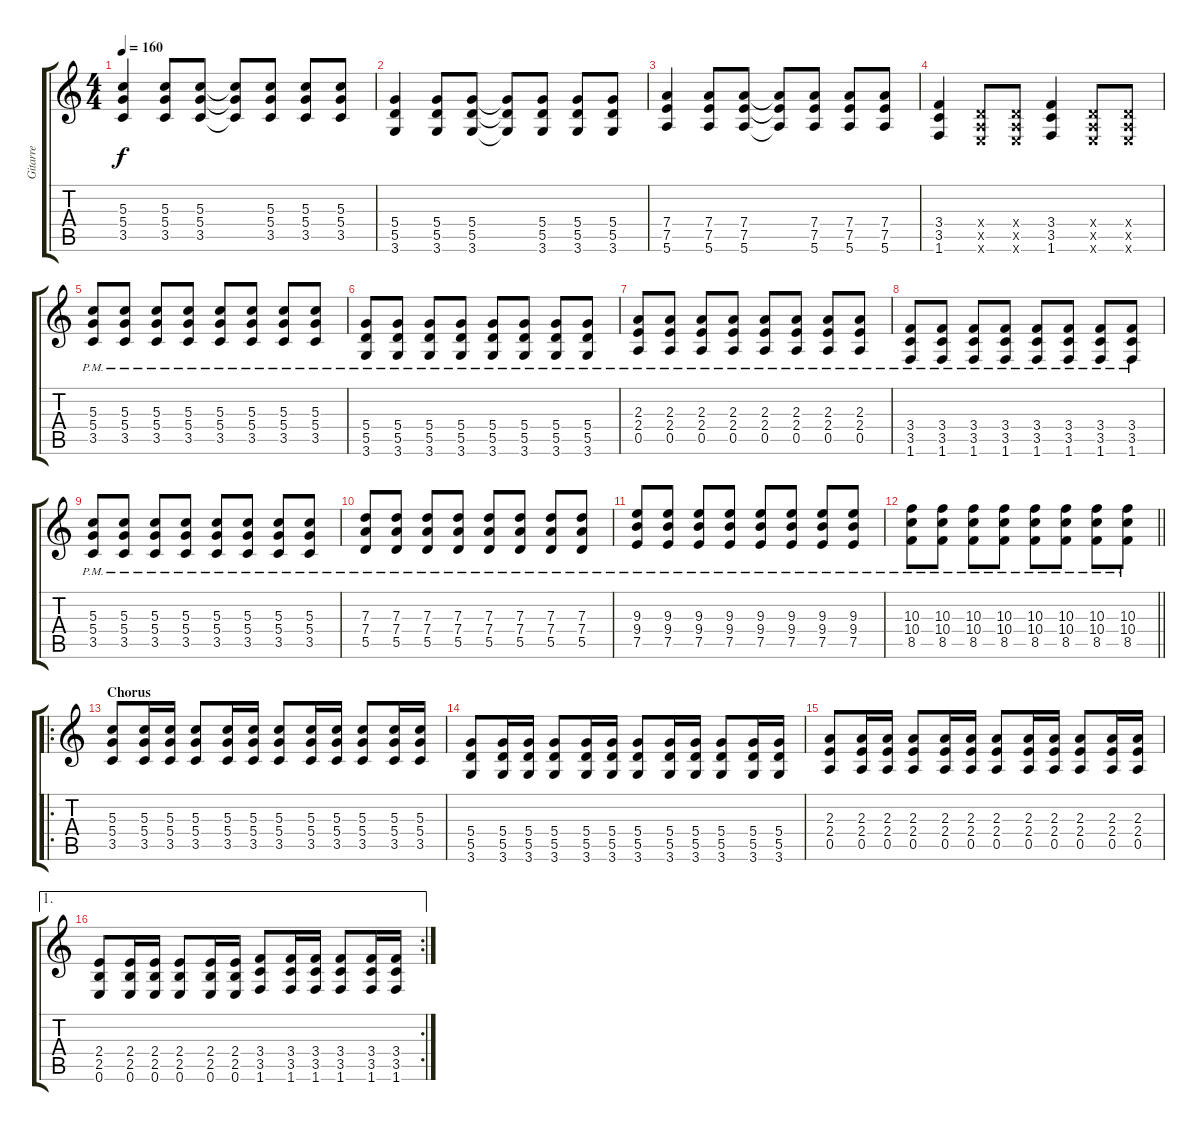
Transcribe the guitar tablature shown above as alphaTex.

\track ("Gitarre" "Gitarre") {instrument acousticguitarsteel}
\staff {score tabs}
\tuning (E4 B3 G3 D3 A2 E2) {hide}
\ts (4 4)
\tempo 160
\clef g2
\ks c
(5.3 5.4 3.5).4{dy f} (5.3 5.4 3.5).8 (5.3 5.4 3.5).8 (5.3{t} 5.4{t} 3.5{t}).8 (5.3 5.4 3.5).8 (5.3 5.4 3.5).8 (5.3 5.4 3.5).8 |
(5.4 5.5 3.6).4 (5.4 5.5 3.6).8 (5.4 5.5 3.6).8 (5.4{t} 5.5{t} 3.6{t}).8 (5.4 5.5 3.6).8 (5.4 5.5 3.6).8 (5.4 5.5 3.6).8 |
(7.4 7.5 5.6).4 (7.4 7.5 5.6).8 (7.4 7.5 5.6).8 (7.4{t} 7.5{t} 5.6{t}).8 (7.4 7.5 5.6).8 (7.4 7.5 5.6).8 (7.4 7.5 5.6).8 |
(3.4 3.5 1.6).4 (0.4{x} 0.5{x} 0.6{x}).8 (0.4{x} 0.5{x} 0.6{x}).8 (3.4 3.5 1.6).4 (0.4{x} 0.5{x} 0.6{x}).8 (0.4{x} 0.5{x} 0.6{x}).8 |
(5.3{pm} 5.4{pm} 3.5{pm}).8 (5.3{pm} 5.4{pm} 3.5{pm}).8 (5.3{pm} 5.4{pm} 3.5{pm}).8 (5.3{pm} 5.4{pm} 3.5{pm}).8 (5.3{pm} 5.4{pm} 3.5{pm}).8 (5.3{pm} 5.4{pm} 3.5{pm}).8 (5.3{pm} 5.4{pm} 3.5{pm}).8 (5.3{pm} 5.4{pm} 3.5{pm}).8 |
(5.4{pm} 5.5{pm} 3.6{pm}).8 (5.4{pm} 5.5{pm} 3.6{pm}).8 (5.4{pm} 5.5{pm} 3.6{pm}).8 (5.4{pm} 5.5{pm} 3.6{pm}).8 (5.4{pm} 5.5{pm} 3.6{pm}).8 (5.4{pm} 5.5{pm} 3.6{pm}).8 (5.4{pm} 5.5{pm} 3.6{pm}).8 (5.4{pm} 5.5{pm} 3.6{pm}).8 |
(2.3{pm} 2.4{pm} 0.5{pm}).8 (2.3{pm} 2.4{pm} 0.5{pm}).8 (2.3{pm} 2.4{pm} 0.5{pm}).8 (2.3{pm} 2.4{pm} 0.5{pm}).8 (2.3{pm} 2.4{pm} 0.5{pm}).8 (2.3{pm} 2.4{pm} 0.5{pm}).8 (2.3{pm} 2.4{pm} 0.5{pm}).8 (2.3{pm} 2.4{pm} 0.5{pm}).8 |
(3.4{pm} 3.5{pm} 1.6{pm}).8 (3.4{pm} 3.5{pm} 1.6{pm}).8 (3.4{pm} 3.5{pm} 1.6{pm}).8 (3.4{pm} 3.5{pm} 1.6{pm}).8 (3.4{pm} 3.5{pm} 1.6{pm}).8 (3.4{pm} 3.5{pm} 1.6{pm}).8 (3.4{pm} 3.5{pm} 1.6{pm}).8 (3.4{pm} 3.5{pm} 1.6{pm}).8 |
(5.3{pm} 5.4{pm} 3.5{pm}).8 (5.3{pm} 5.4{pm} 3.5{pm}).8 (5.3{pm} 5.4{pm} 3.5{pm}).8 (5.3{pm} 5.4{pm} 3.5{pm}).8 (5.3{pm} 5.4{pm} 3.5{pm}).8 (5.3{pm} 5.4{pm} 3.5{pm}).8 (5.3{pm} 5.4{pm} 3.5{pm}).8 (5.3{pm} 5.4{pm} 3.5{pm}).8 |
(7.3{pm} 7.4{pm} 5.5{pm}).8 (7.3{pm} 7.4{pm} 5.5{pm}).8 (7.3{pm} 7.4{pm} 5.5{pm}).8 (7.3{pm} 7.4{pm} 5.5{pm}).8 (7.3{pm} 7.4{pm} 5.5{pm}).8 (7.3{pm} 7.4{pm} 5.5{pm}).8 (7.3{pm} 7.4{pm} 5.5{pm}).8 (7.3{pm} 7.4{pm} 5.5{pm}).8 |
(9.3{pm} 9.4{pm} 7.5{pm}).8 (9.3{pm} 9.4{pm} 7.5{pm}).8 (9.3{pm} 9.4{pm} 7.5{pm}).8 (9.3{pm} 9.4{pm} 7.5{pm}).8 (9.3{pm} 9.4{pm} 7.5{pm}).8 (9.3{pm} 9.4{pm} 7.5{pm}).8 (9.3{pm} 9.4{pm} 7.5{pm}).8 (9.3{pm} 9.4{pm} 7.5{pm}).8 |
\barLineRight lightlight
(10.3{pm} 10.4{pm} 8.5{pm}).8 (10.3{pm} 10.4{pm} 8.5{pm}).8 (10.3{pm} 10.4{pm} 8.5{pm}).8 (10.3{pm} 10.4{pm} 8.5{pm}).8 (10.3{pm} 10.4{pm} 8.5{pm}).8 (10.3{pm} 10.4{pm} 8.5{pm}).8 (10.3{pm} 10.4{pm} 8.5{pm}).8 (10.3{pm} 10.4{pm} 8.5{pm}).8 |
\ro
\section ("" "Chorus")
(5.3 5.4 3.5).8 (5.3 5.4 3.5).16 (5.3 5.4 3.5).16 (5.3 5.4 3.5).8 (5.3 5.4 3.5).16 (5.3 5.4 3.5).16 (5.3 5.4 3.5).8 (5.3 5.4 3.5).16 (5.3 5.4 3.5).16 (5.3 5.4 3.5).8 (5.3 5.4 3.5).16 (5.3 5.4 3.5).16 |
(5.4 5.5 3.6).8 (5.4 5.5 3.6).16 (5.4 5.5 3.6).16 (5.4 5.5 3.6).8 (5.4 5.5 3.6).16 (5.4 5.5 3.6).16 (5.4 5.5 3.6).8 (5.4 5.5 3.6).16 (5.4 5.5 3.6).16 (5.4 5.5 3.6).8 (5.4 5.5 3.6).16 (5.4 5.5 3.6).16 |
(2.3 2.4 0.5).8 (2.3 2.4 0.5).16 (2.3 2.4 0.5).16 (2.3 2.4 0.5).8 (2.3 2.4 0.5).16 (2.3 2.4 0.5).16 (2.3 2.4 0.5).8 (2.3 2.4 0.5).16 (2.3 2.4 0.5).16 (2.3 2.4 0.5).8 (2.3 2.4 0.5).16 (2.3 2.4 0.5).16 |
\ae 1
\rc 2
(2.4 2.5 0.6).8 (2.4 2.5 0.6).16 (2.4 2.5 0.6).16 (2.4 2.5 0.6).8 (2.4 2.5 0.6).16 (2.4 2.5 0.6).16 (3.4 3.5 1.6).8 (3.4 3.5 1.6).16 (3.4 3.5 1.6).16 (3.4 3.5 1.6).8 (3.4 3.5 1.6).16 (3.4 3.5 1.6).16
